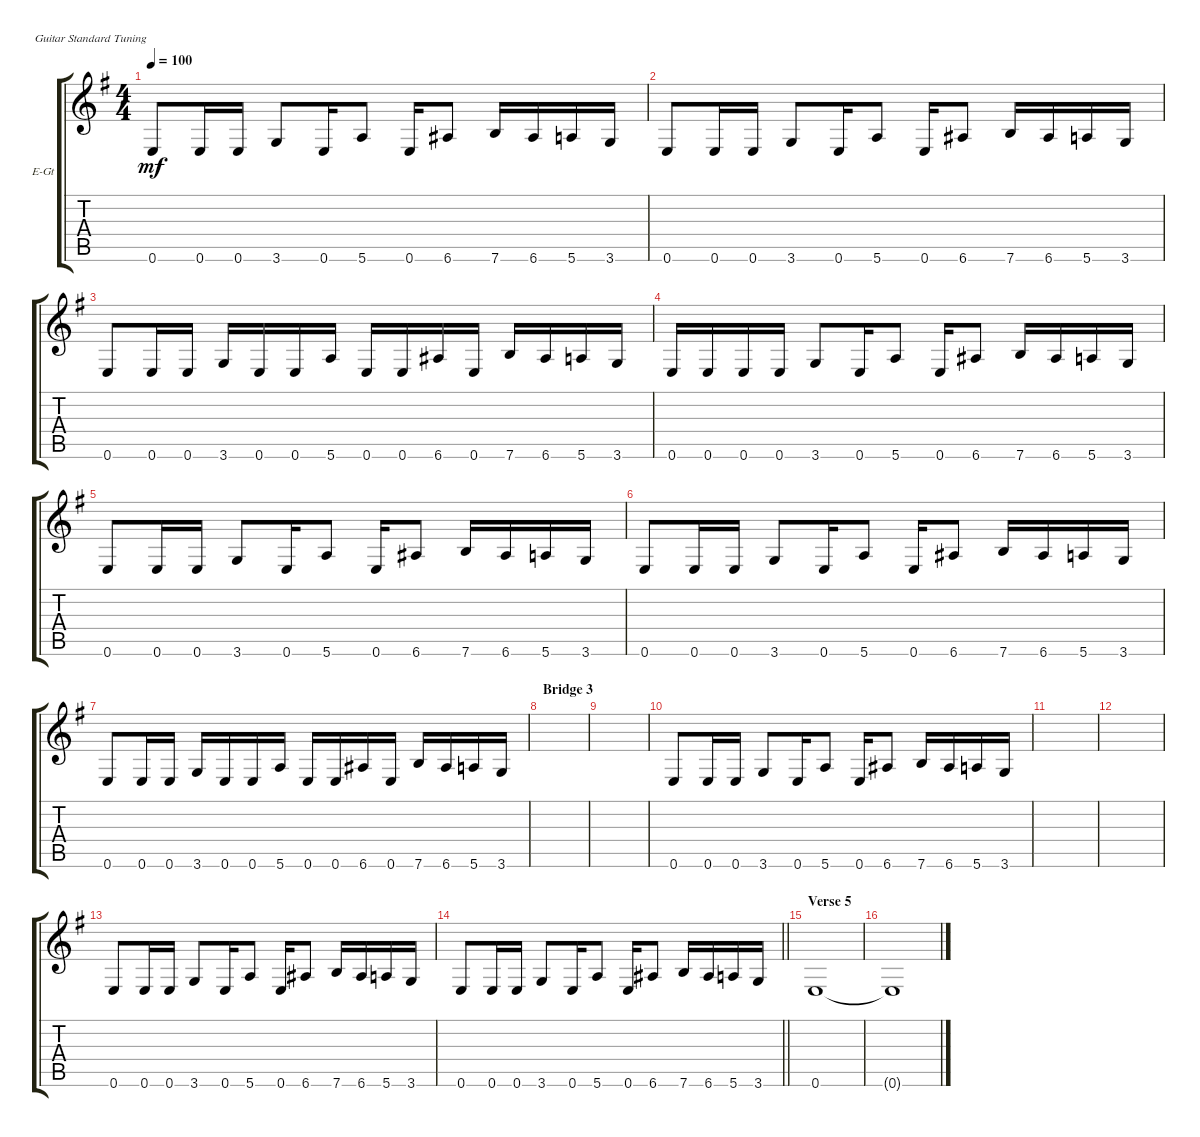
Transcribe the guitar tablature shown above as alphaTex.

\bracketExtendMode groupsimilarinstruments
\firstSystemTrackNameOrientation horizontal
\otherSystemsTrackNameOrientation horizontal
\track ("guitar drive (Artur Potemkin)" "E-Gt") {instrument overdrivenguitar}
\staff {score tabs}
\tuning (E4 B3 G3 D3 A2 E2)
\ts (4 4)
\tempo 100
\clef g2
\ks eminor
0.6.8{dy mf} 0.6.16 0.6.16 3.6.8 0.6.16 5.6.8 0.6.16 6.6.8 7.6.16 6.6.16 5.6.16 3.6.16 |
0.6.8 0.6.16 0.6.16 3.6.8 0.6.16 5.6.8 0.6.16 6.6.8 7.6.16 6.6.16 5.6.16 3.6.16 |
0.6.8 0.6.16 0.6.16 3.6.16 0.6.16 0.6.16 5.6.16 0.6.16 0.6.16 6.6.16 0.6.16 7.6.16 6.6.16 5.6.16 3.6.16 |
0.6.16 0.6.16 0.6.16 0.6.16 3.6.8 0.6.16 5.6.8 0.6.16 6.6.8 7.6.16 6.6.16 5.6.16 3.6.16 |
0.6.8 0.6.16 0.6.16 3.6.8 0.6.16 5.6.8 0.6.16 6.6.8 7.6.16 6.6.16 5.6.16 3.6.16 |
0.6.8 0.6.16 0.6.16 3.6.8 0.6.16 5.6.8 0.6.16 6.6.8 7.6.16 6.6.16 5.6.16 3.6.16 |
0.6.8 0.6.16 0.6.16 3.6.16 0.6.16 0.6.16 5.6.16 0.6.16 0.6.16 6.6.16 0.6.16 7.6.16 6.6.16 5.6.16 3.6.16 |
\section ("" "Bridge 3")
|
|
0.6.8 0.6.16 0.6.16 3.6.8 0.6.16 5.6.8 0.6.16 6.6.8 7.6.16 6.6.16 5.6.16 3.6.16 |
|
|
0.6.8 0.6.16 0.6.16 3.6.8 0.6.16 5.6.8 0.6.16 6.6.8 7.6.16 6.6.16 5.6.16 3.6.16 |
\barLineRight lightlight
0.6.8 0.6.16 0.6.16 3.6.8 0.6.16 5.6.8 0.6.16 6.6.8 7.6.16 6.6.16 5.6.16 3.6.16 |
\section ("" "Verse 5")
0.6.1 |
0.6{t}.1
